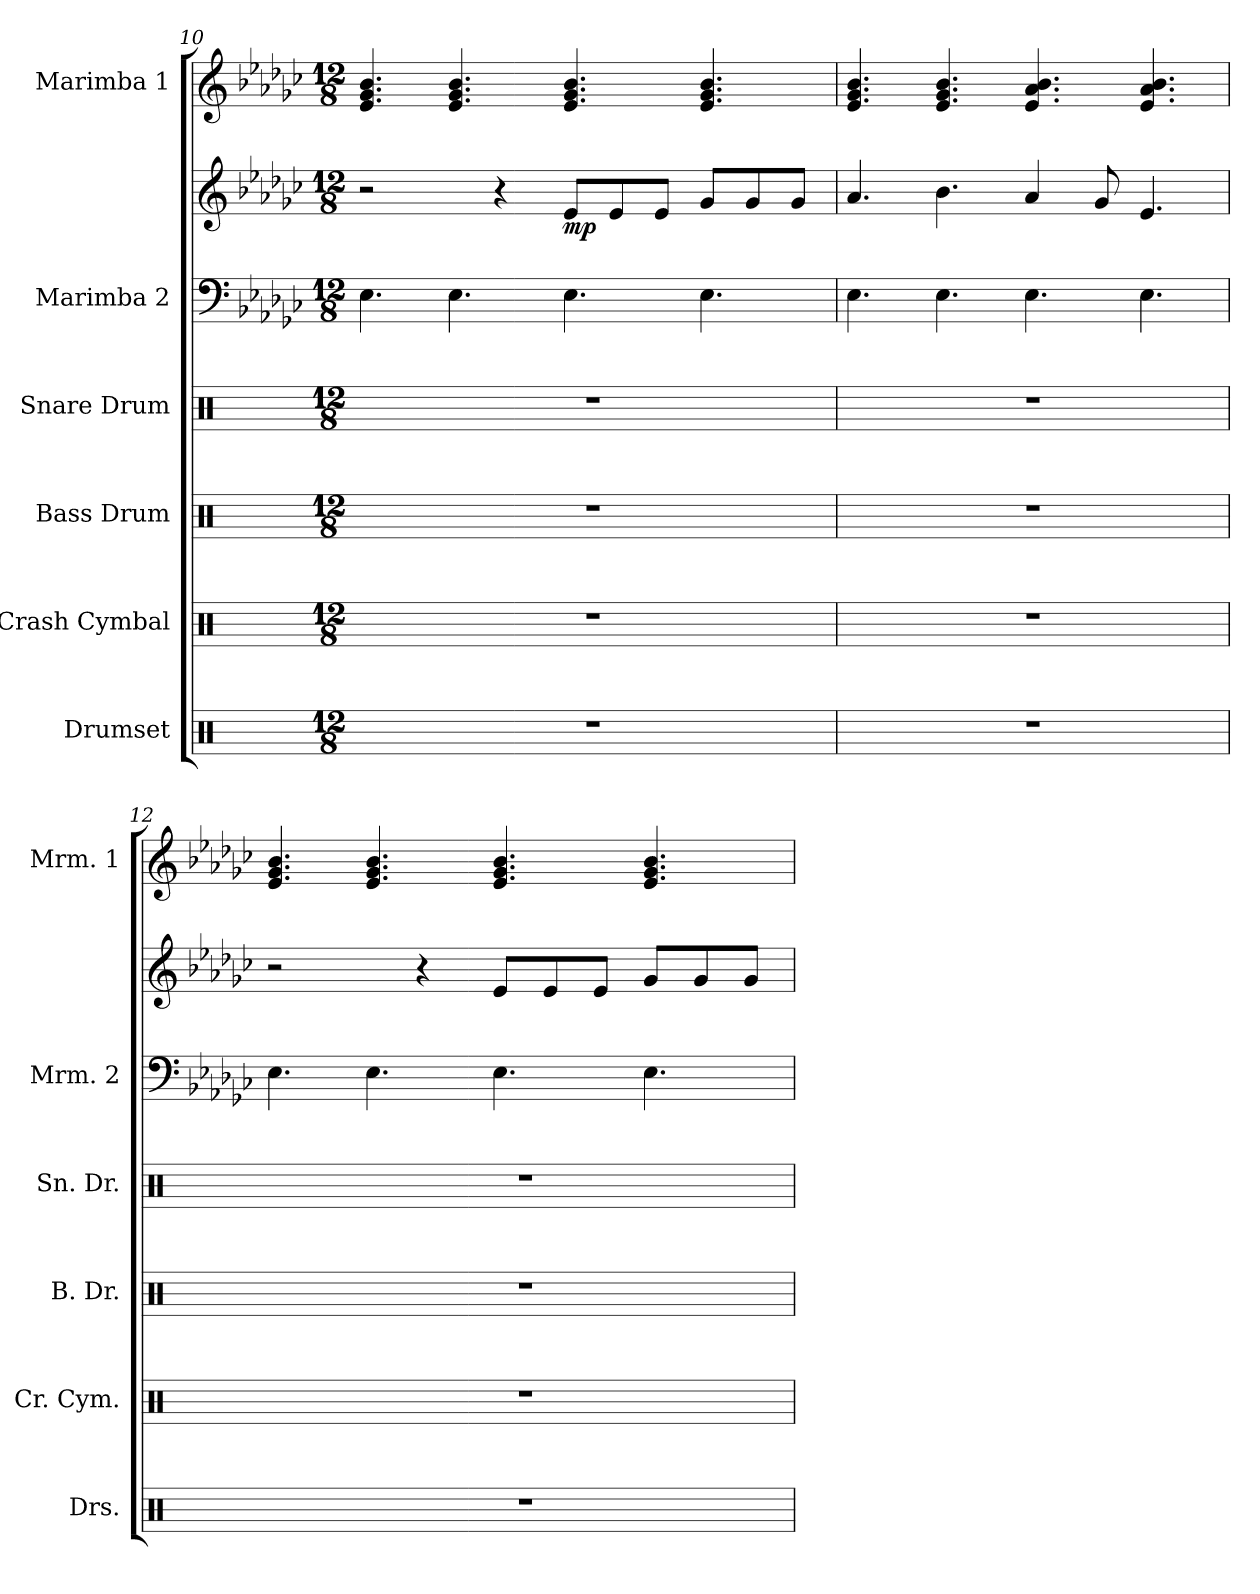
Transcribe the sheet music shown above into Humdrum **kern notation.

**kern	**kern	**kern	**kern	**kern	**kern	**dynam	**kern
*part6	*part5	*part4	*part3	*part2	*part2	*part2	*part1
*staff7	*staff6	*staff5	*staff4	*staff3	*staff2	*staff2/3	*staff1
*I"Drumset	*I"Crash Cymbal	*I"Bass Drum	*I"Snare Drum	*I"Marimba 2	*	*	*I"Marimba 1
*I'Drs.	*I'Cr. Cym.	*I'B. Dr.	*I'Sn. Dr.	*I'Mrm. 2	*	*	*I'Mrm. 1
!!LO:LB:g=z
*clefX	*clefX	*clefX	*clefX	*clefF4	*clefG2	*	*clefG2
*k[]	*k[]	*k[]	*k[]	*k[b-e-a-d-g-c-]	*k[b-e-a-d-g-c-]	*	*k[b-e-a-d-g-c-]
*M12/8	*M12/8	*M12/8	*M12/8	*M12/8	*M12/8	*	*M12/8
=10	=10	=10	=10	=10	=10	=10	=10
1.r	1.r	1.r	1.r	4.E-\	2r	.	4.e-/ 4.g-/ 4.b-/
.	.	.	.	4.E-\	.	.	4.e-/ 4.g-/ 4.b-/
.	.	.	.	.	4r	.	.
!	!	!	!	!	!	!LO:DY:b	!
.	.	.	.	4.E-\	8e-/L	mp	4.e-/ 4.g-/ 4.b-/
.	.	.	.	.	8e-/	.	.
.	.	.	.	.	8e-/J	.	.
.	.	.	.	4.E-\	8g-/L	.	4.e-/ 4.g-/ 4.b-/
.	.	.	.	.	8g-/	.	.
.	.	.	.	.	8g-/J	.	.
=11	=11	=11	=11	=11	=11	=11	=11
1.r	1.r	1.r	1.r	4.E-\	4.a-/	.	4.e-/ 4.g-/ 4.b-/
.	.	.	.	4.E-\	4.b-\	.	4.e-/ 4.g-/ 4.b-/
.	.	.	.	4.E-\	4a-/	.	4.e-/ 4.a-/ 4.b-/
.	.	.	.	.	8g-/	.	.
.	.	.	.	4.E-\	4.e-/	.	4.e-/ 4.a-/ 4.b-/
=12	=12	=12	=12	=12	=12	=12	=12
1.r	1.r	1.r	1.r	4.E-\	2r	.	4.e-/ 4.g-/ 4.b-/
.	.	.	.	4.E-\	.	.	4.e-/ 4.g-/ 4.b-/
.	.	.	.	.	4r	.	.
.	.	.	.	4.E-\	8e-/L	.	4.e-/ 4.g-/ 4.b-/
.	.	.	.	.	8e-/	.	.
.	.	.	.	.	8e-/J	.	.
.	.	.	.	4.E-\	8g-/L	.	4.e-/ 4.g-/ 4.b-/
.	.	.	.	.	8g-/	.	.
.	.	.	.	.	8g-/J	.	.
=	=	=	=	=	=	=	=
*-	*-	*-	*-	*-	*-	*-	*-
